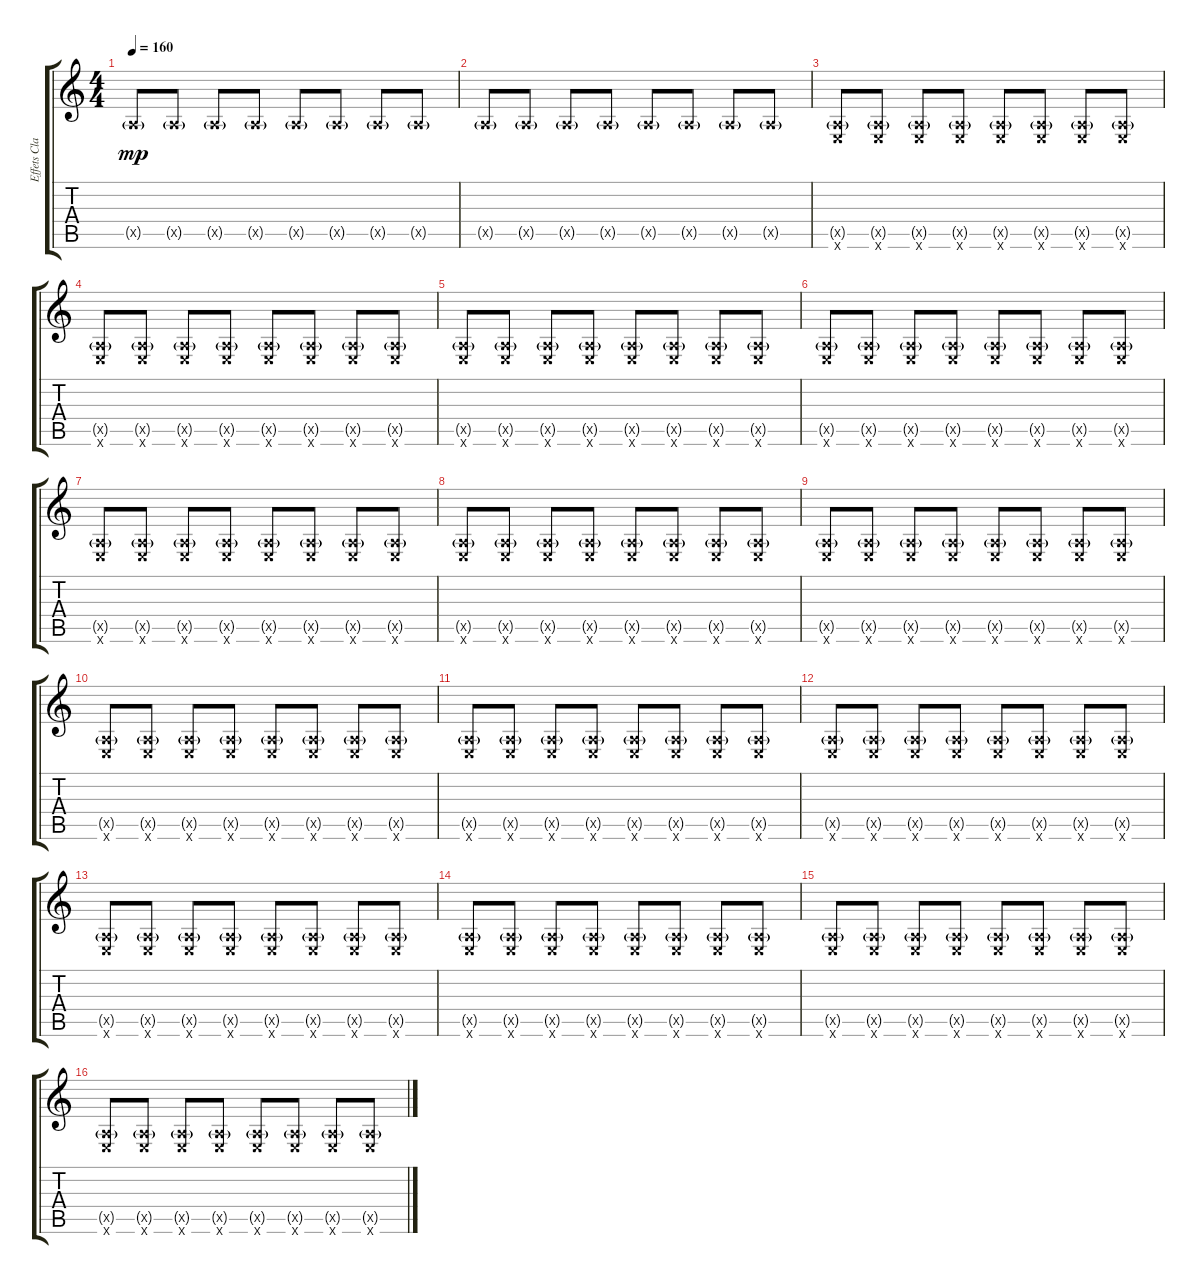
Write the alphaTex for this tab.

\track ("Effets Clavier" "Effets Cla") {instrument synthbass1}
\staff {score tabs}
\tuning (E4 B3 G3 D3 A2 E2) {hide}
\ts (4 4)
\tempo 160
\clef g2
\ks c
0.5{g x}.8{dy mp volume 9} 0.5{g x}.8 0.5{g x}.8 0.5{g x}.8 0.5{g x}.8 0.5{g x}.8 0.5{g x}.8 0.5{g x}.8 |
0.5{g x}.8 0.5{g x}.8 0.5{g x}.8 0.5{g x}.8 0.5{g x}.8 0.5{g x}.8 0.5{g x}.8 0.5{g x}.8 |
(0.5{g x} 0.6{x}).8 (0.5{g x} 0.6{x}).8 (0.5{g x} 0.6{x}).8 (0.5{g x} 0.6{x}).8 (0.5{g x} 0.6{x}).8 (0.5{g x} 0.6{x}).8 (0.5{g x} 0.6{x}).8 (0.5{g x} 0.6{x}).8 |
(0.5{g x} 0.6{x}).8 (0.5{g x} 0.6{x}).8 (0.5{g x} 0.6{x}).8 (0.5{g x} 0.6{x}).8 (0.5{g x} 0.6{x}).8 (0.5{g x} 0.6{x}).8 (0.5{g x} 0.6{x}).8 (0.5{g x} 0.6{x}).8 |
(0.5{g x} 0.6{x}).8 (0.5{g x} 0.6{x}).8 (0.5{g x} 0.6{x}).8 (0.5{g x} 0.6{x}).8 (0.5{g x} 0.6{x}).8 (0.5{g x} 0.6{x}).8 (0.5{g x} 0.6{x}).8 (0.5{g x} 0.6{x}).8 |
(0.5{g x} 0.6{x}).8 (0.5{g x} 0.6{x}).8 (0.5{g x} 0.6{x}).8 (0.5{g x} 0.6{x}).8 (0.5{g x} 0.6{x}).8 (0.5{g x} 0.6{x}).8 (0.5{g x} 0.6{x}).8 (0.5{g x} 0.6{x}).8 |
(0.5{g x} 0.6{x}).8 (0.5{g x} 0.6{x}).8 (0.5{g x} 0.6{x}).8 (0.5{g x} 0.6{x}).8 (0.5{g x} 0.6{x}).8 (0.5{g x} 0.6{x}).8 (0.5{g x} 0.6{x}).8 (0.5{g x} 0.6{x}).8 |
(0.5{g x} 0.6{x}).8 (0.5{g x} 0.6{x}).8 (0.5{g x} 0.6{x}).8 (0.5{g x} 0.6{x}).8 (0.5{g x} 0.6{x}).8 (0.5{g x} 0.6{x}).8 (0.5{g x} 0.6{x}).8 (0.5{g x} 0.6{x}).8 |
(0.5{g x} 0.6{x}).8 (0.5{g x} 0.6{x}).8 (0.5{g x} 0.6{x}).8 (0.5{g x} 0.6{x}).8 (0.5{g x} 0.6{x}).8 (0.5{g x} 0.6{x}).8 (0.5{g x} 0.6{x}).8 (0.5{g x} 0.6{x}).8 |
(0.5{g x} 0.6{x}).8 (0.5{g x} 0.6{x}).8 (0.5{g x} 0.6{x}).8 (0.5{g x} 0.6{x}).8 (0.5{g x} 0.6{x}).8 (0.5{g x} 0.6{x}).8 (0.5{g x} 0.6{x}).8 (0.5{g x} 0.6{x}).8 |
(0.5{g x} 0.6{x}).8 (0.5{g x} 0.6{x}).8 (0.5{g x} 0.6{x}).8 (0.5{g x} 0.6{x}).8 (0.5{g x} 0.6{x}).8 (0.5{g x} 0.6{x}).8 (0.5{g x} 0.6{x}).8 (0.5{g x} 0.6{x}).8 |
(0.5{g x} 0.6{x}).8 (0.5{g x} 0.6{x}).8 (0.5{g x} 0.6{x}).8 (0.5{g x} 0.6{x}).8 (0.5{g x} 0.6{x}).8 (0.5{g x} 0.6{x}).8 (0.5{g x} 0.6{x}).8 (0.5{g x} 0.6{x}).8 |
(0.5{g x} 0.6{x}).8 (0.5{g x} 0.6{x}).8 (0.5{g x} 0.6{x}).8 (0.5{g x} 0.6{x}).8 (0.5{g x} 0.6{x}).8 (0.5{g x} 0.6{x}).8 (0.5{g x} 0.6{x}).8 (0.5{g x} 0.6{x}).8 |
(0.5{g x} 0.6{x}).8 (0.5{g x} 0.6{x}).8 (0.5{g x} 0.6{x}).8 (0.5{g x} 0.6{x}).8 (0.5{g x} 0.6{x}).8 (0.5{g x} 0.6{x}).8 (0.5{g x} 0.6{x}).8 (0.5{g x} 0.6{x}).8 |
(0.5{g x} 0.6{x}).8 (0.5{g x} 0.6{x}).8 (0.5{g x} 0.6{x}).8 (0.5{g x} 0.6{x}).8 (0.5{g x} 0.6{x}).8 (0.5{g x} 0.6{x}).8 (0.5{g x} 0.6{x}).8 (0.5{g x} 0.6{x}).8 |
(0.5{g x} 0.6{x}).8 (0.5{g x} 0.6{x}).8 (0.5{g x} 0.6{x}).8 (0.5{g x} 0.6{x}).8 (0.5{g x} 0.6{x}).8 (0.5{g x} 0.6{x}).8 (0.5{g x} 0.6{x}).8 (0.5{g x} 0.6{x}).8
